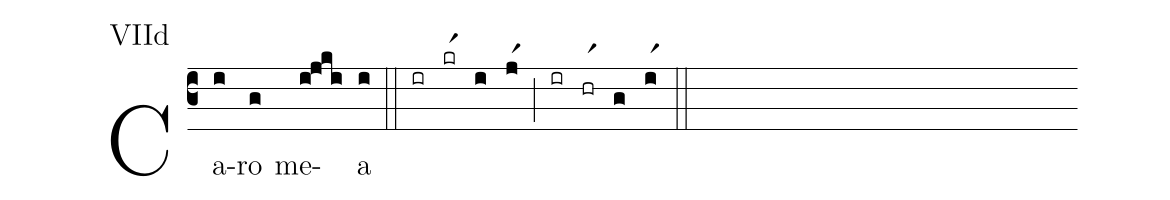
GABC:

annotation: VIId;
%%
(c3)Ca(i)ro(g) me(i!jki)a(i)   (::) (ir)(krr1)(i)(jr1)(;)(ir)(hrr1)(g)(ir1)(::)
